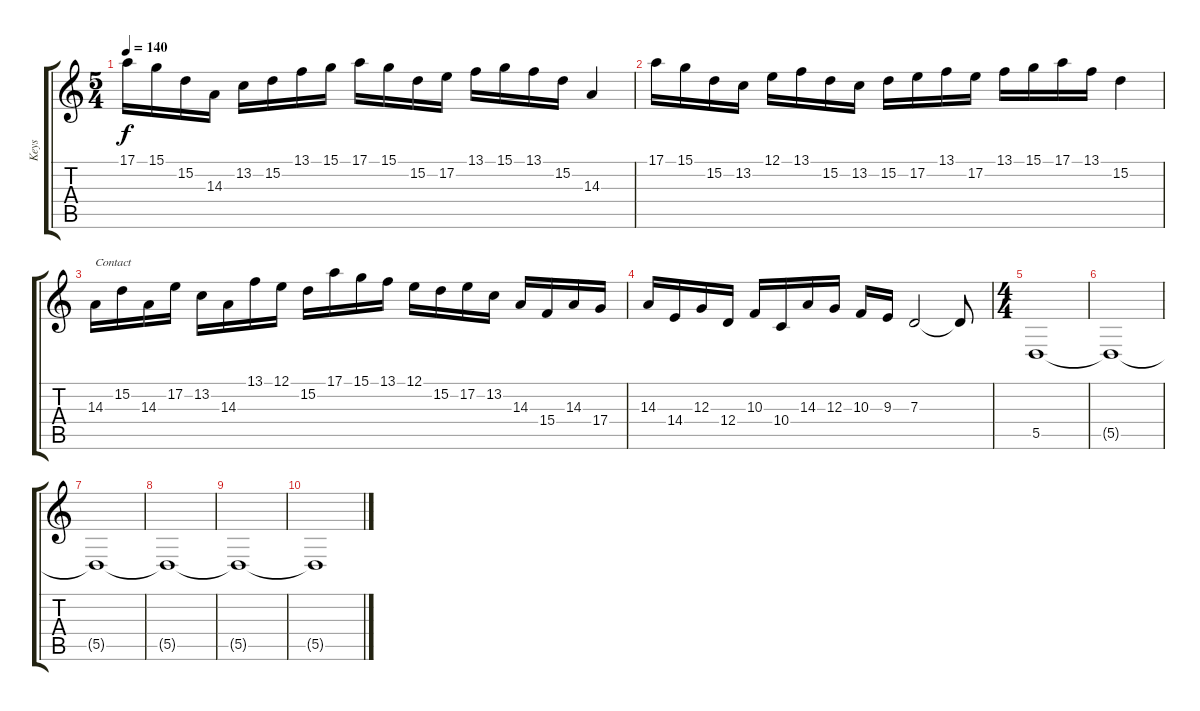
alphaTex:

\track ("Keys" "Keys") {instrument fx5brightness}
\staff {score tabs}
\tuning (E4 B3 G3 D3 A2 E2) {hide}
\ts (5 4)
\tempo 140
\clef g2
\ks c
17.1.16{dy f} 15.1.16 15.2.16 14.3.16 13.2.16 15.2.16 13.1.16 15.1.16 17.1.16 15.1.16 15.2.16 17.2.16 13.1.16 15.1.16 13.1.16 15.2.16 14.3.4 |
17.1.16 15.1.16 15.2.16 13.2.16 12.1.16 13.1.16 15.2.16 13.2.16 15.2.16 17.2.16 13.1.16 17.2.16 13.1.16 15.1.16 17.1.16 13.1.16 15.2.4 |
14.3.16{txt "Contact"} 15.2.16 14.3.16 17.2.16 13.2.16 14.3.16 13.1.16 12.1.16 15.2.16 17.1.16 15.1.16 13.1.16 12.1.16 15.2.16 17.2.16 13.2.16 14.3.16 15.4.16 14.3.16 17.4.16 |
14.3.16 14.4.16 12.3.16 12.4.16 10.3.16 10.4.16 14.3.16 12.3.16 10.3.16 9.3.16 7.3.2{volume 3} 7.3{t}.8{volume 0} |
\ts (4 4)
5.5.1{volume 5 instrument pad7halo} |
5.5{t}.1 |
5.5{t}.1 |
5.5{t}.1{volume 2} |
5.5{t}.1 |
5.5{t}.1{volume 0}
